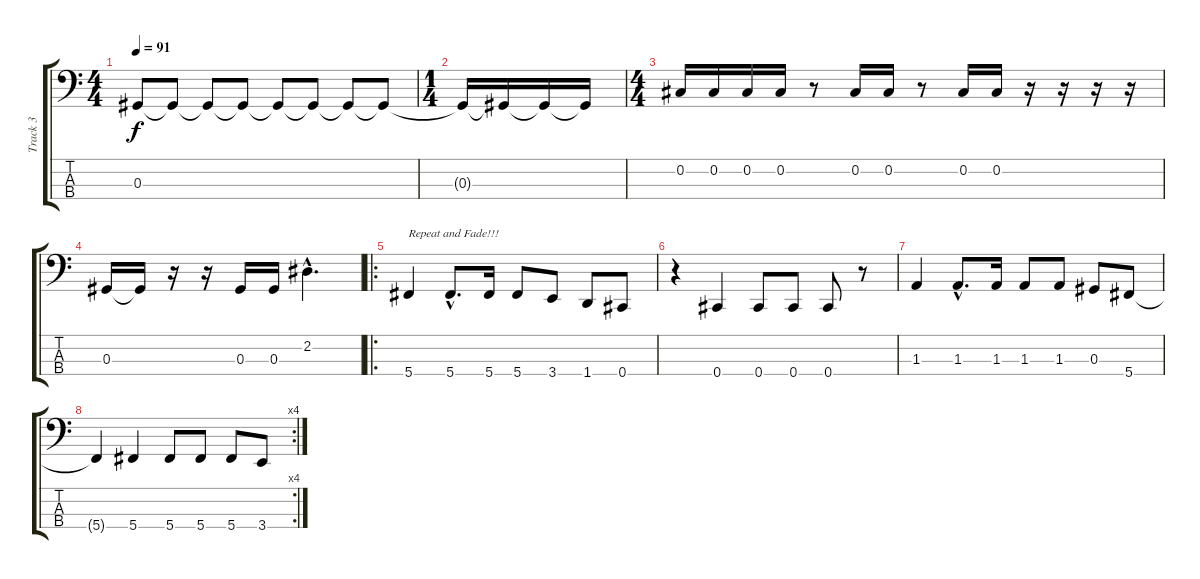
\track ("Track 3" "Track 3") {instrument acousticguitarnylon}
\staff {score tabs}
\tuning (Gb2 Db2 Ab1 Db1) {hide}
\ts (4 4)
\tempo 91
\clef f4
\ks c
0.3.8{dy f} 0.3{t}.8 0.3{t}.8 0.3{t}.8 0.3{t}.8 0.3{t}.8 0.3{t}.8 0.3{t}.8 |
\ts (1 4)
0.3{t}.16 0.3{t}.16 0.3{t}.16 0.3{t}.16 |
\ts (4 4)
0.2.16 0.2.16 0.2.16 0.2.16 r.8 0.2.16 0.2.16 r.8 0.2.16 0.2.16 r.16 r.16 r.16 r.16 |
0.3.16 0.3{t}.16 r.16 r.16 0.3.16 0.3.16 2.2{hac}.4{d} |
\ro
5.4.4{txt "Repeat and Fade!!!"} 5.4{hac}.8{d} 5.4.16 5.4.8 3.4.8 1.4.8 0.4.8 |
r.4 0.4.4 0.4.8 0.4.8 0.4.8 r.8 |
1.3.4 1.3{hac}.8{d} 1.3.16 1.3.8 1.3.8 0.3.8 5.4.8 |
\rc 4
5.4{t}.4 5.4.4 5.4.8 5.4.8 5.4.8 3.4.8
